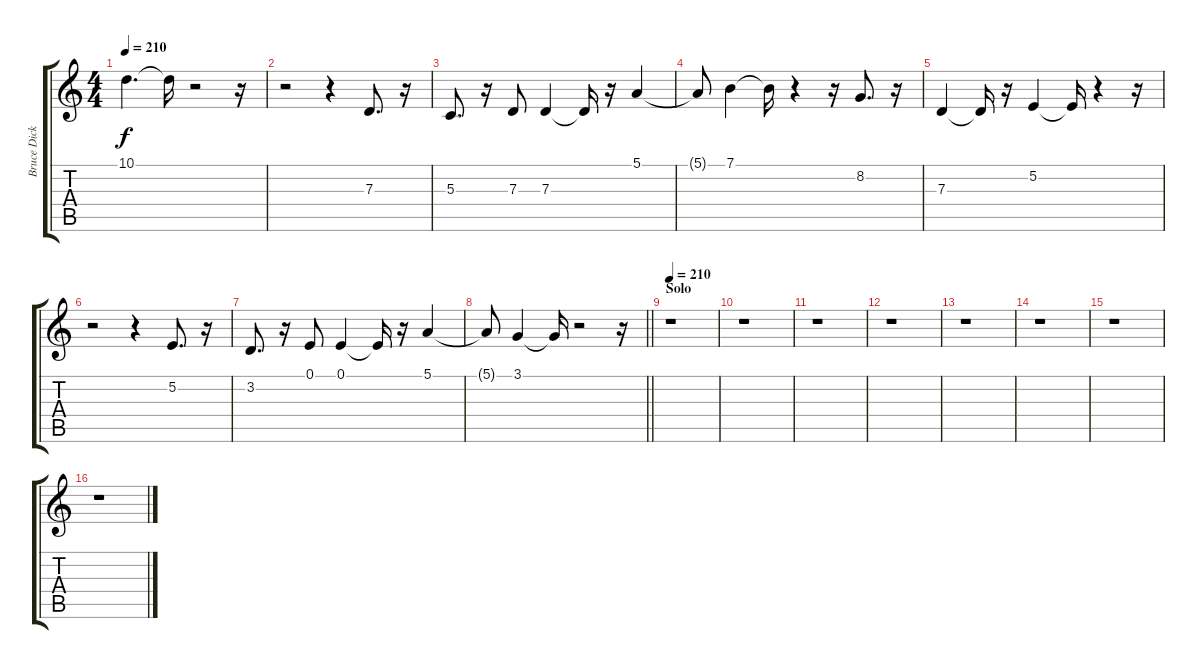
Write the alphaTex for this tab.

\track ("Bruce Dickinson" "Bruce Dick") {instrument choiraahs}
\staff {score tabs}
\tuning (E4 B3 G3 D3 A2 E2) {hide}
\ts (4 4)
\tempo 210
\clef g2
\ks c
10.1.4{d dy f} 10.1{t}.16 r.2 r.16 |
r.2 r.4 7.3.8{d} r.16 |
5.3.8{d} r.16 7.3.8 7.3.4 7.3{t}.16 r.16 5.1.4 |
5.1{t}.8 7.1.4 7.1{t}.16 r.4 r.16 8.2.8{d} r.16 |
7.3.4 7.3{t}.16 r.16 5.2.4 5.2{t}.16 r.4 r.16 |
r.2 r.4 5.2.8{d} r.16 |
3.2.8{d} r.16 0.1.8 0.1.4 0.1{t}.16 r.16 5.1.4 |
\barLineRight lightlight
5.1{t}.8 3.1.4 3.1{t}.16 r.2 r.16 |
\section ("" "Solo")
\tempo 210
r.1 |
r.1 |
r.1 |
r.1 |
r.1 |
r.1 |
r.1 |
r.1
